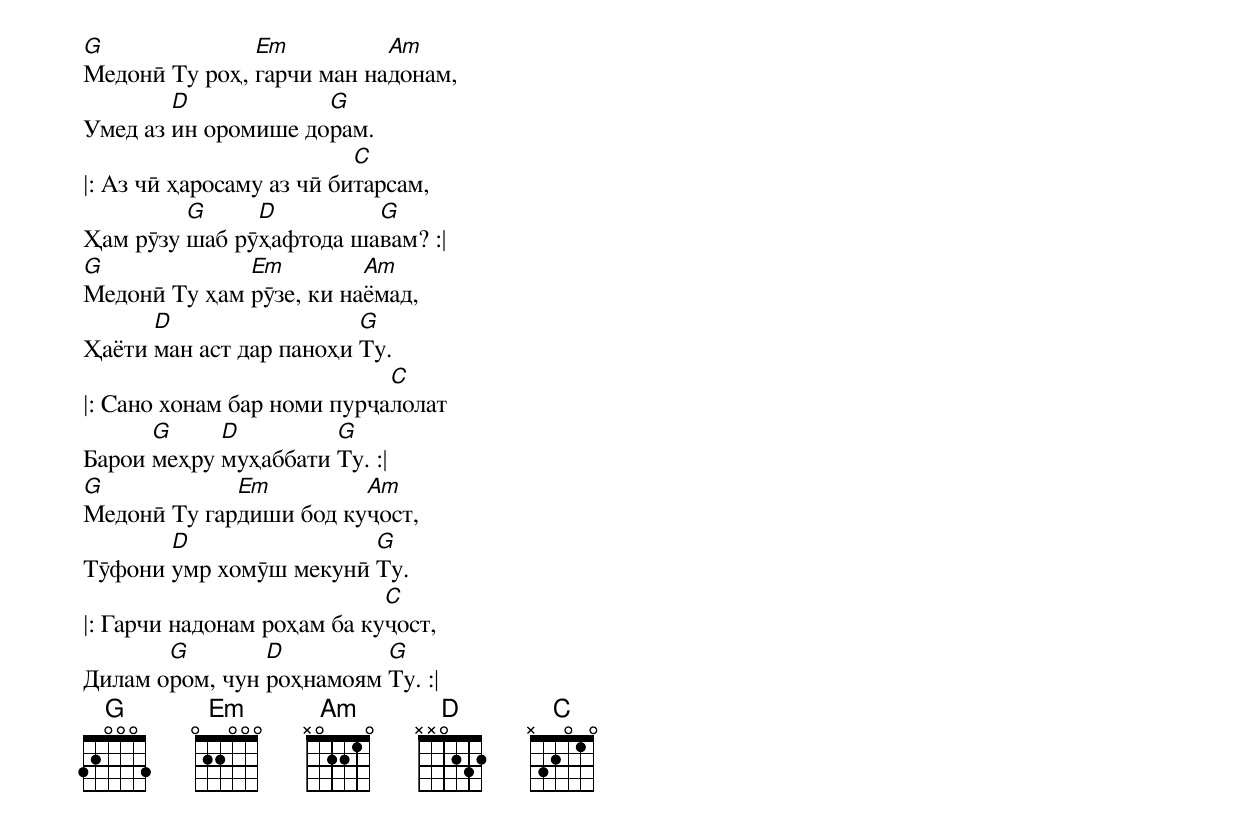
[G]Медонӣ Ту роҳ, [Em]гарчи ман на[Am]донам,
Умед аз [D]ин оромише до[G]рам.
|: Аз чӣ ҳаросаму аз чӣ би[C]тарсам,
Ҳам рӯзу [G]шаб рӯ[D]ҳафтода ша[G]вам? :|
[G]Медонӣ Ту ҳам [Em]рӯзе, ки на[Am]ёмад,
Ҳаёти [D]ман аст дар паноҳи [G]Ту.
|: Сано хонам бар номи пурҷа[C]лолат
Барои [G]меҳру [D]муҳаббати [G]Ту. :|
[G]Медонӣ Ту гар[Em]диши бод ку[Am]ҷост,
Тӯфони [D]умр хомӯш мекунӣ [G]Ту.
|: Гарчи надонам роҳам ба ку[C]ҷост,
Дилам о[G]ром, чун [D]роҳнамоям [G]Ту. :|
